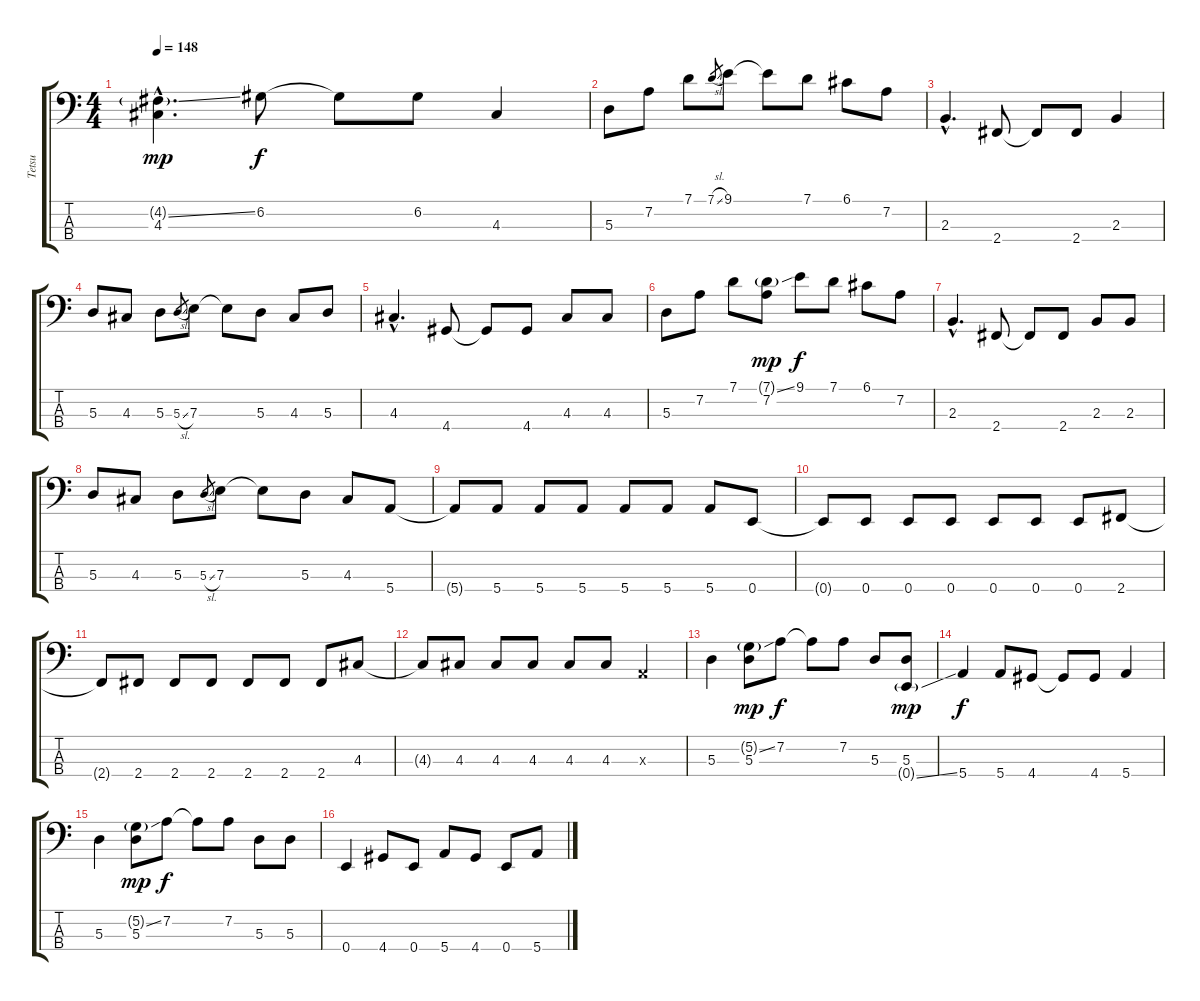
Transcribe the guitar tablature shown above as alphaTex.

\track ("Tetsu" "Tetsu") {instrument electricbasspick}
\staff {score tabs}
\tuning (G2 D2 A1 E1) {hide}
\ts (4 4)
\tempo 148
\clef f4
\ks c
(4.2{ss g hac} 4.3{hac}).4{d dy mp} 6.2.8{dy f} 6.2{t}.8 6.2.8 4.3.4 |
5.3.8 7.2.8 7.1.8 7.1{sl}.8{gr} 9.1.8 9.1{t}.8 7.1.8 6.1.8 7.2.8 |
2.3{hac}.4{d} 2.4.8 2.4{t}.8 2.4.8 2.3.4 |
5.3.8 4.3.8 5.3.8 5.3{sl}.8{gr} 7.3.8 7.3{t}.8 5.3.8 4.3.8 5.3.8 |
4.3{hac}.4{d} 4.4.8 4.4{t}.8 4.4.8 4.3.8 4.3.8 |
5.3.8 7.2.8 7.1.8 (7.1{ss g} 7.2).8{dy mp} 9.1.8{dy f} 7.1.8 6.1.8 7.2.8 |
2.3{hac}.4{d} 2.4.8 2.4{t}.8 2.4.8 2.3.8 2.3.8 |
5.3.8 4.3.8 5.3.8 5.3{sl}.8{gr} 7.3.8 7.3{t}.8 5.3.8 4.3.8 5.4.8 |
5.4{t}.8 5.4.8 5.4.8 5.4.8 5.4.8 5.4.8 5.4.8 0.4.8 |
0.4{t}.8 0.4.8 0.4.8 0.4.8 0.4.8 0.4.8 0.4.8 2.4.8 |
2.4{t}.8 2.4.8 2.4.8 2.4.8 2.4.8 2.4.8 2.4.8 4.3.8 |
4.3{t}.8 4.3.8 4.3.8 4.3.8 4.3.8 4.3.8 0.3{x}.4 |
5.3.4 (5.2{ss g} 5.3).8{dy mp} 7.2.8{dy f} 7.2{t}.8 7.2.8 5.3.8 (5.3 0.4{ss g}).8{dy mp} |
5.4.4{dy f} 5.4.8 4.4.8 4.4{t}.8 4.4.8 5.4.4 |
5.3.4 (5.2{ss g} 5.3).8{dy mp} 7.2.8{dy f} 7.2{t}.8 7.2.8 5.3.8 5.3.8 |
0.4.4 4.4.8 0.4.8 5.4.8 4.4.8 0.4.8 5.4.8
